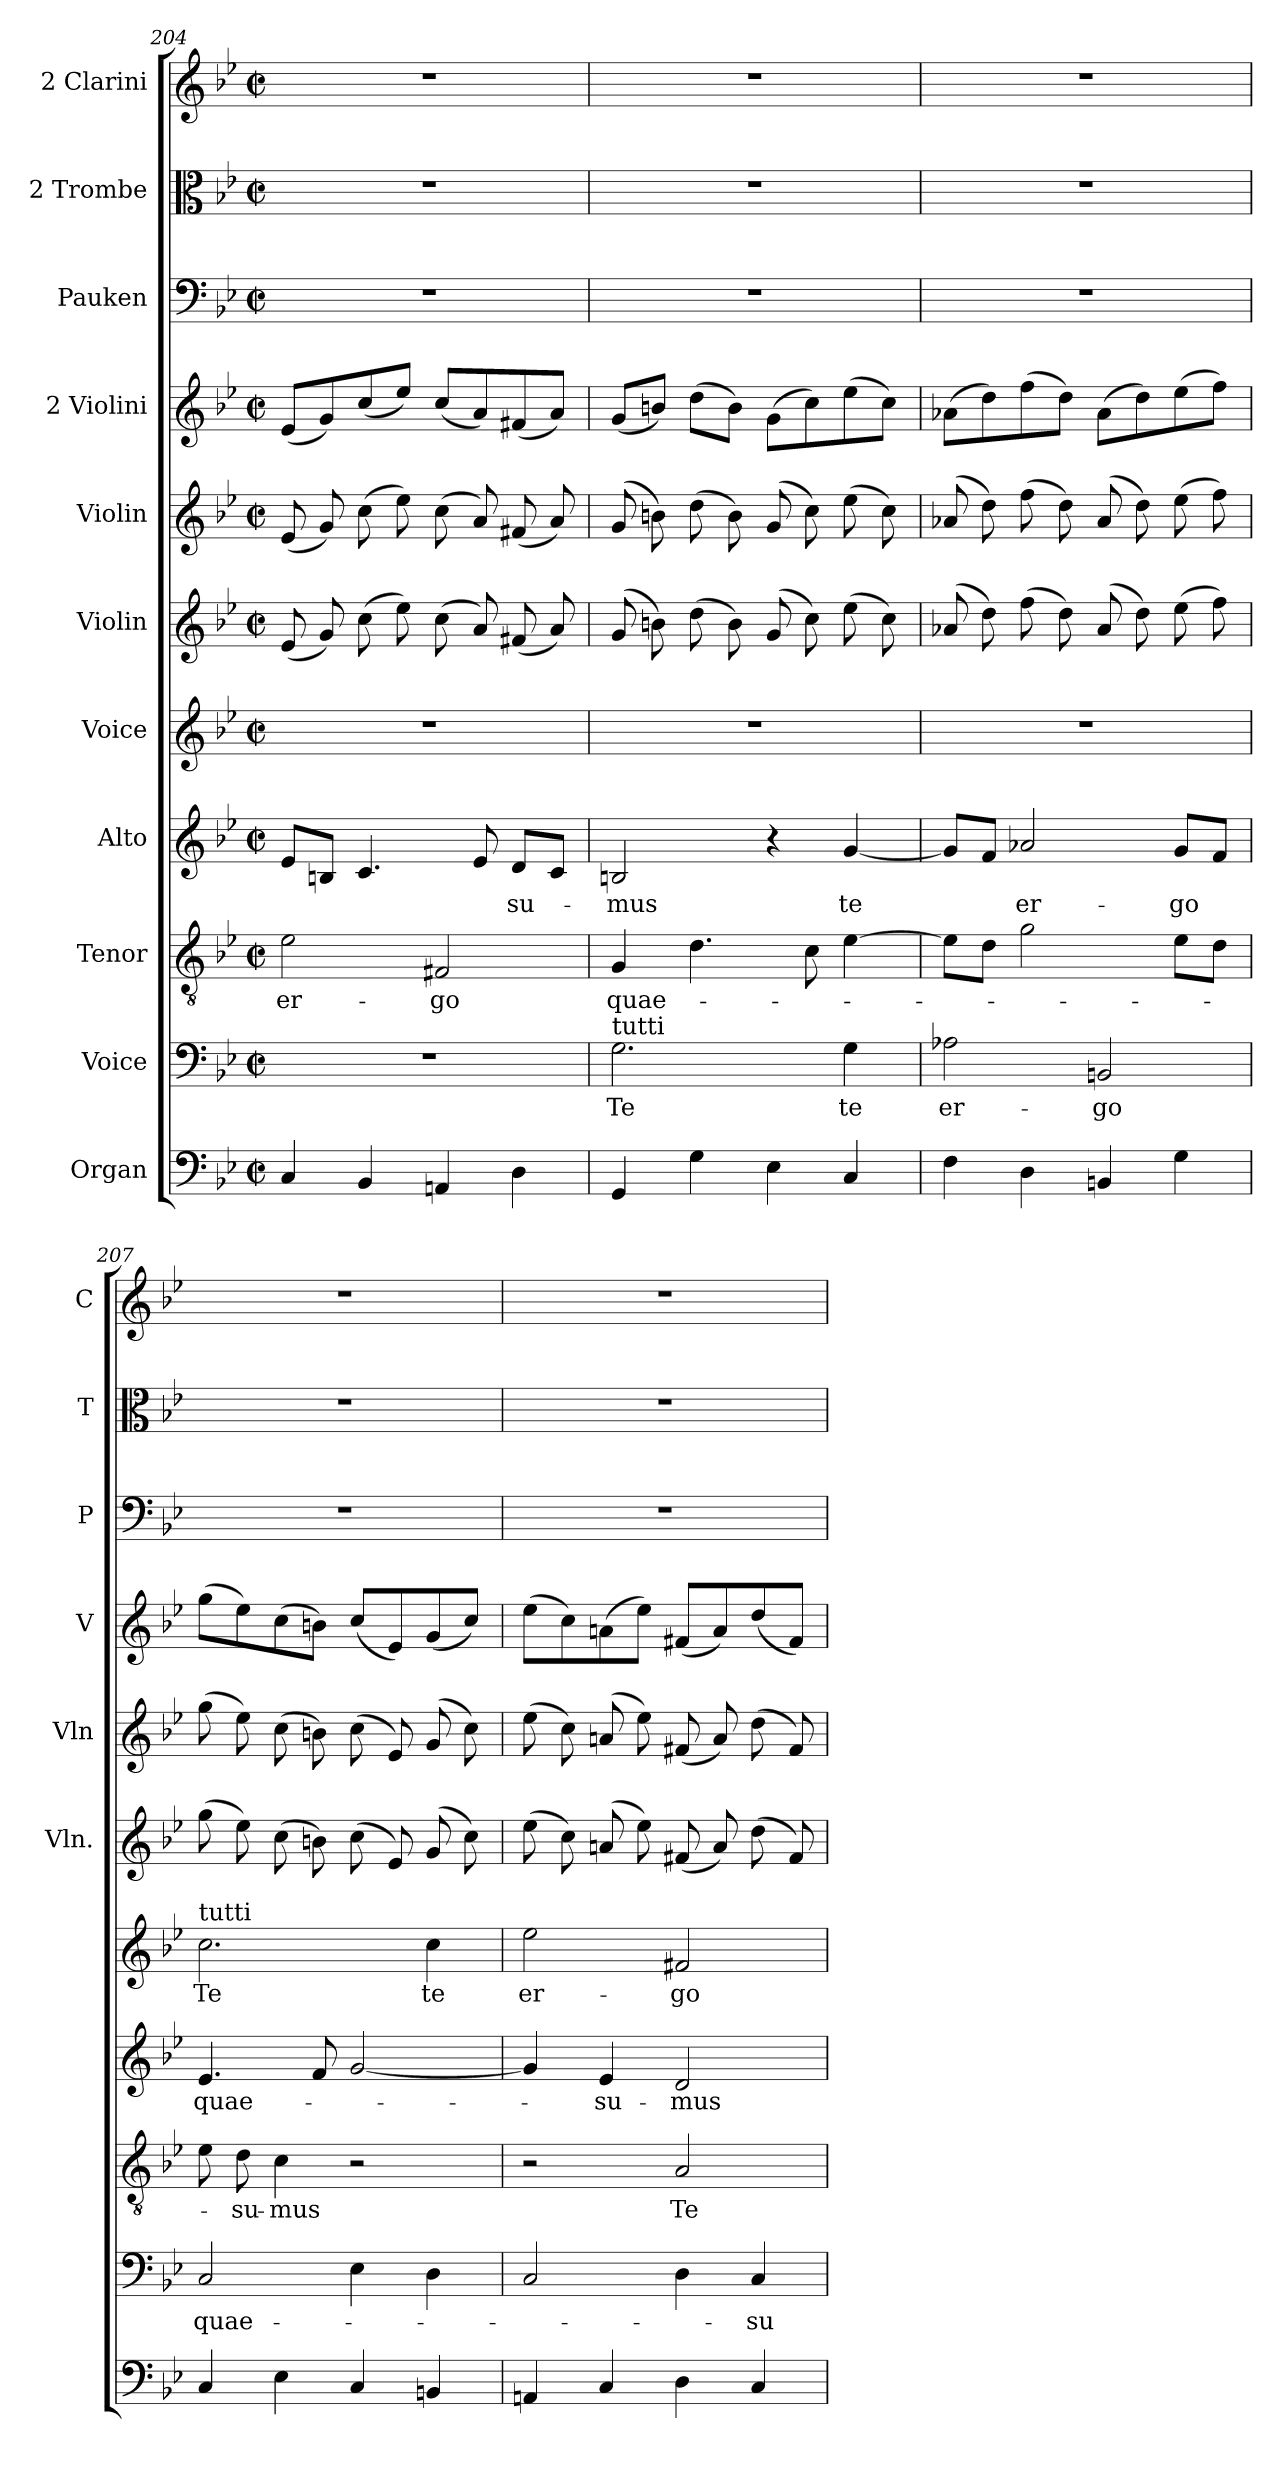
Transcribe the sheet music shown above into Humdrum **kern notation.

**kern	**kern	**text	**kern	**text	**kern	**text	**kern	**text	**kern	**kern	**kern	**kern	**kern	**kern
*part11	*part10	*part10	*part9	*part9	*part8	*part8	*part7	*part7	*part6	*part5	*part4	*part3	*part2	*part1
*staff11	*staff10	*staff10	*staff9	*staff9	*staff8	*staff8	*staff7	*staff7	*staff6	*staff5	*staff4	*staff3	*staff2	*staff1
*I"Organ	*I"Voice	*	*I"Tenor	*	*I"Alto	*	*I"Voice	*	*I"Violin	*I"Violin	*I"2 Violini	*I"Pauken	*I"2 Trombe	*I"2 Clarini
*	*	*	*	*	*	*	*	*	*I'Vln.	*I'Vln	*I'V	*I'P	*I'T	*I'C
!!LO:LB:g=z
*clefF4	*clefF4	*	*clefGv2	*	*clefG2	*	*clefG2	*	*clefG2	*clefG2	*clefG2	*clefF4	*clefC3	*clefG2
*k[b-e-]	*k[b-e-]	*	*k[b-e-]	*	*k[b-e-]	*	*k[b-e-]	*	*k[b-e-]	*k[b-e-]	*k[b-e-]	*k[b-e-]	*k[b-e-]	*k[b-e-]
*M2/2	*M2/2	*	*M2/2	*	*M2/2	*	*M2/2	*	*M2/2	*M2/2	*M2/2	*M2/2	*M2/2	*M2/2
*met(c|)	*met(c|)	*	*met(c|)	*	*met(c|)	*	*met(c|)	*	*met(c|)	*met(c|)	*met(c|)	*met(c|)	*met(c|)	*met(c|)
=204	=204	=204	=204	=204	=204	=204	=204	=204	=204	=204	=204	=204	=204	=204
!	!	!	!	!LO:LY:b	!	!	!	!	!	!	!	!	!	!
4C/	1r	.	2e-\	er-	8e-/L	.	1r	.	(8e-/	(8e-/	(8e-/L	1r	1r	1r
.	.	.	.	.	8Bn/J	.	.	.	8g/)	8g/)	8g/)	.	.	.
4BB-/	.	.	.	.	4.c/	.	.	.	(8cc\	(8cc\	(8cc/	.	.	.
.	.	.	.	.	.	.	.	.	8ee-\)	8ee-\)	8ee-/J)	.	.	.
!	!	!	!	!LO:LY:b	!	!	!	!	!	!	!	!	!	!
4AAn/	.	.	2F#X/	-go	.	.	.	.	(8cc\	(8cc\	(8cc/L	.	.	.
.	.	.	.	.	8e-/	.	.	.	8a/)	8a/)	8a/)	.	.	.
!	!	!	!	!	!	!LO:LY:b	!	!	!	!	!	!	!	!
4D\	.	.	.	.	8d/L	-su-	.	.	(8f#X/	(8f#X/	(8f#X/	.	.	.
.	.	.	.	.	8c/J	.	.	.	8a/)	8a/)	8a/J)	.	.	.
=205	=205	=205	=205	=205	=205	=205	=205	=205	=205	=205	=205	=205	=205	=205
!	!LO:TX:a:t=tutti	!	!	!	!	!	!	!	!	!	!	!	!	!
!	!	!LO:LY:b	!	!LO:LY:b	!	!LO:LY:b	!	!	!	!	!	!	!	!
4GG/	2.G\	Te	4G/	quae-	2Bn/	-mus	1r	.	(8g/	(8g/	(8g/L	1r	1r	1r
.	.	.	.	.	.	.	.	.	8bn\)	8bn\)	8bn/J)	.	.	.
4G\	.	.	4.d\	.	.	.	.	.	(8dd\	(8dd\	(8dd\L	.	.	.
.	.	.	.	.	.	.	.	.	8b\)	8b\)	8b\J)	.	.	.
4E-\	.	.	.	.	4r	.	.	.	(8g/	(8g/	(8g\L	.	.	.
.	.	.	8c\	.	.	.	.	.	8cc\)	8cc\)	8cc\)	.	.	.
!	!	!LO:LY:b	!	!	!	!LO:LY:b	!	!	!	!	!	!	!	!
4C/	4G\	te	[4e-\	.	[4g/	te	.	.	(8ee-\	(8ee-\	(8ee-\	.	.	.
.	.	.	.	.	.	.	.	.	8cc\)	8cc\)	8cc\J)	.	.	.
=206	=206	=206	=206	=206	=206	=206	=206	=206	=206	=206	=206	=206	=206	=206
!	!	!LO:LY:b	!	!	!	!	!	!	!	!	!	!	!	!
4F\	2A-X\	er-	8e-\L]	.	8g/L]	.	1r	.	(8a-X/	(8a-X/	(8a-X\L	1r	1r	1r
.	.	.	8d\J	.	8f/J	.	.	.	8dd\)	8dd\)	8dd\)	.	.	.
!	!	!	!	!	!	!LO:LY:b	!	!	!	!	!	!	!	!
4D\	.	.	2g\	.	2a-X/	er-	.	.	(8ff\	(8ff\	(8ff\	.	.	.
.	.	.	.	.	.	.	.	.	8dd\)	8dd\)	8dd\J)	.	.	.
!	!	!LO:LY:b	!	!	!	!	!	!	!	!	!	!	!	!
4BBn/	2BBn/	-go	.	.	.	.	.	.	(8a-/	(8a-/	(8a-\L	.	.	.
.	.	.	.	.	.	.	.	.	8dd\)	8dd\)	8dd\)	.	.	.
!	!	!	!	!	!	!LO:LY:b	!	!	!	!	!	!	!	!
4G\	.	.	8e-\L	.	8g/L	-go	.	.	(8ee-\	(8ee-\	(8ee-\	.	.	.
.	.	.	8d\J	.	8f/J	.	.	.	8ff\)	8ff\)	8ff\J)	.	.	.
=207	=207	=207	=207	=207	=207	=207	=207	=207	=207	=207	=207	=207	=207	=207
!	!	!	!	!	!	!	!LO:TX:a:t=tutti	!	!	!	!	!	!	!
!	!	!LO:LY:b	!	!	!	!LO:LY:b	!	!LO:LY:b	!	!	!	!	!	!
4C/	2C/	quae-	8e-\	.	4.e-/	quae-	2.cc\	Te	(8gg\	(8gg\	(8gg\L	1r	1r	1r
!	!	!	!	!LO:LY:b	!	!	!	!	!	!	!	!	!	!
.	.	.	8d\	-su-	.	.	.	.	8ee-\)	8ee-\)	8ee-\)	.	.	.
!	!	!	!	!LO:LY:b	!	!	!	!	!	!	!	!	!	!
4E-\	.	.	4c\	-mus	.	.	.	.	(8cc\	(8cc\	(8cc\	.	.	.
.	.	.	.	.	8f/	.	.	.	8bn\)	8bn\)	8bn\J)	.	.	.
4C/	4E-\	.	2r	.	[2g/	.	.	.	(8cc\	(8cc\	(8cc/L	.	.	.
.	.	.	.	.	.	.	.	.	8e-/)	8e-/)	8e-/)	.	.	.
!	!	!	!	!	!	!	!	!LO:LY:b	!	!	!	!	!	!
4BBn/	4D\	.	.	.	.	.	4cc\	te	(8g/	(8g/	(8g/	.	.	.
.	.	.	.	.	.	.	.	.	8cc\)	8cc\)	8cc/J)	.	.	.
=208	=208	=208	=208	=208	=208	=208	=208	=208	=208	=208	=208	=208	=208	=208
!	!	!	!	!	!	!	!	!LO:LY:b	!	!	!	!	!	!
4AAn/	2C/	.	2r	.	4g/]	.	2ee-\	er-	(8ee-\	(8ee-\	(8ee-\L	1r	1r	1r
.	.	.	.	.	.	.	.	.	8cc\)	8cc\)	8cc\)	.	.	.
!	!	!	!	!	!	!LO:LY:b	!	!	!	!	!	!	!	!
4C/	.	.	.	.	4e-/	-su-	.	.	(8an/	(8an/	(8an\	.	.	.
.	.	.	.	.	.	.	.	.	8ee-\)	8ee-\)	8ee-\J)	.	.	.
!	!	!	!	!LO:LY:b	!	!LO:LY:b	!	!LO:LY:b	!	!	!	!	!	!
4D\	4D\	.	2A/	Te	2d/	-mus	2f#X/	-go	(8f#X/	(8f#X/	(8f#X/L	.	.	.
.	.	.	.	.	.	.	.	.	8a/)	8a/)	8a/)	.	.	.
!	!	!LO:LY:b	!	!	!	!	!	!	!	!	!	!	!	!
4C/	4C/	-su-	.	.	.	.	.	.	(8dd\	(8dd\	(8dd/	.	.	.
.	.	.	.	.	.	.	.	.	8f#/)	8f#/)	8f#/J)	.	.	.
=	=	=	=	=	=	=	=	=	=	=	=	=	=	=
*-	*-	*-	*-	*-	*-	*-	*-	*-	*-	*-	*-	*-	*-	*-
